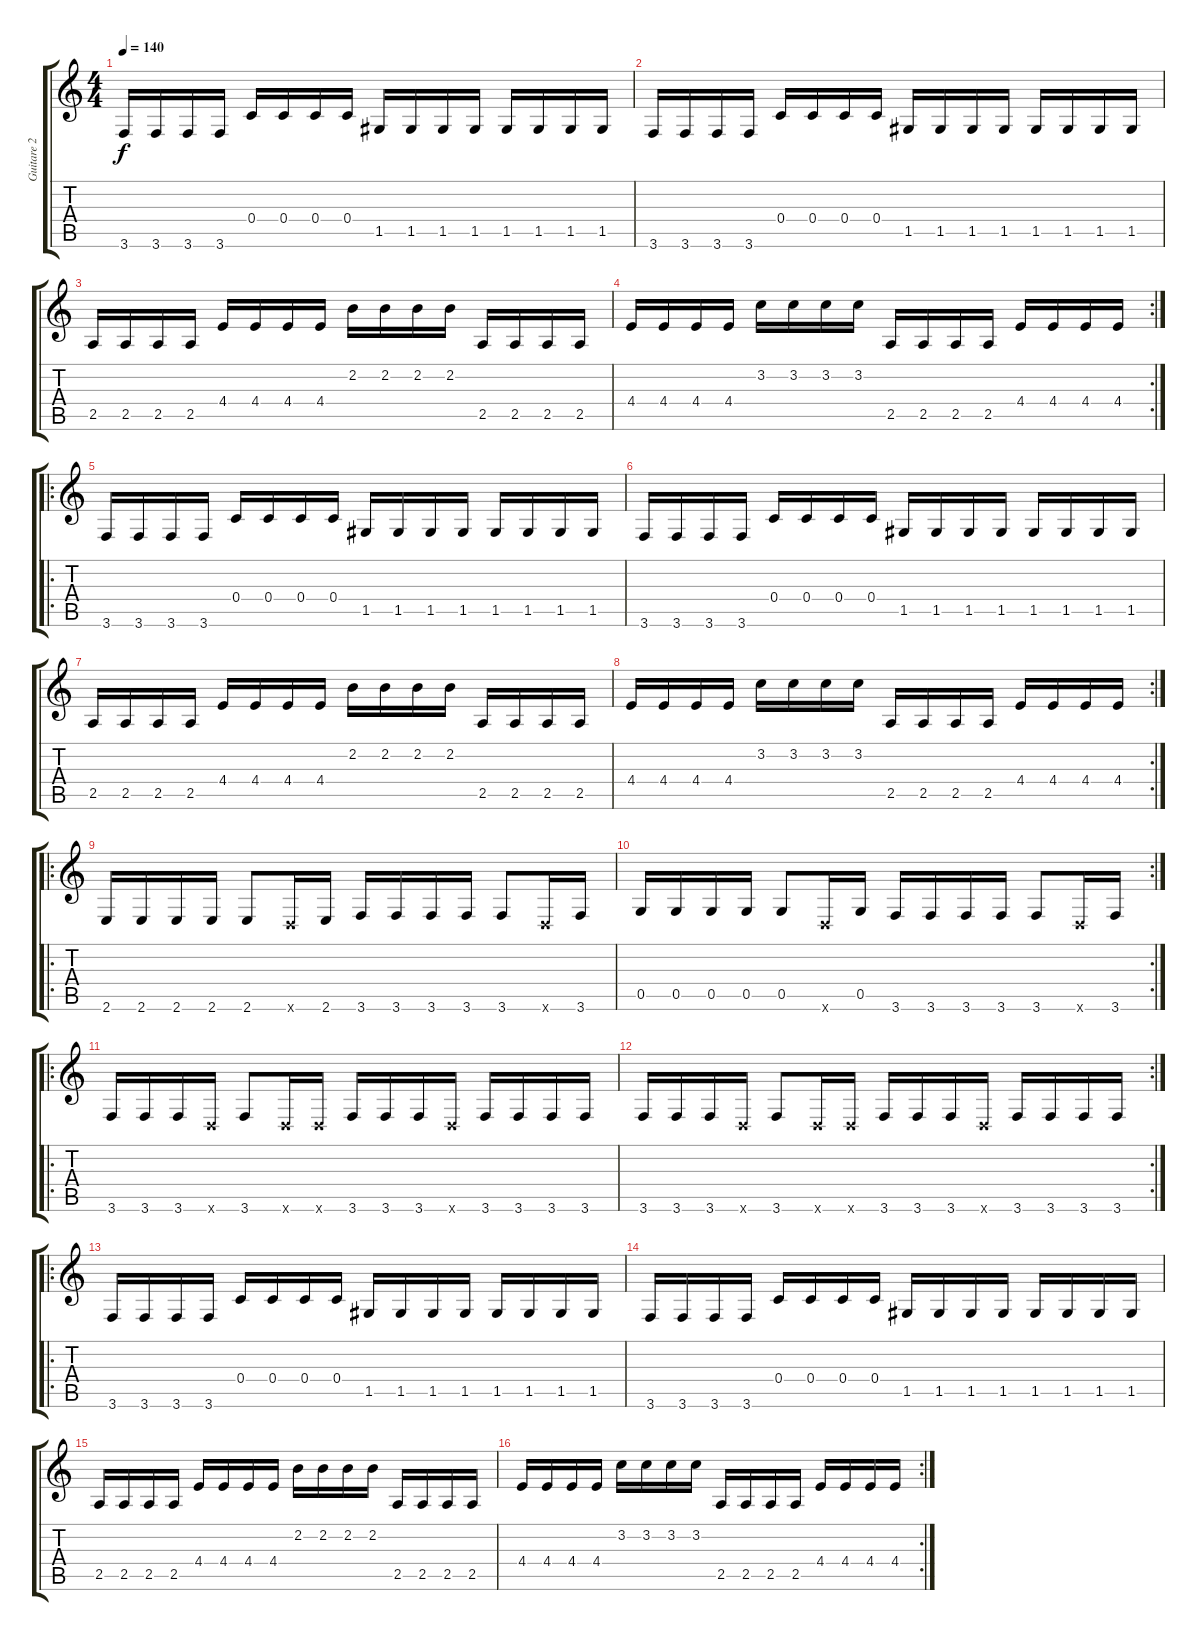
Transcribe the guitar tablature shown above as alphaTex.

\track ("Guitare 2" "Guitare 2") {instrument distortionguitar}
\staff {score tabs}
\tuning (D4 A3 F3 C3 G2 D2) {hide}
\ts (4 4)
\tempo 140
\clef g2
\ks c
3.6.16{dy f instrument distortionguitar} 3.6.16 3.6.16 3.6.16 0.4.16 0.4.16 0.4.16 0.4.16 1.5.16 1.5.16 1.5.16 1.5.16 1.5.16 1.5.16 1.5.16 1.5.16 |
3.6.16 3.6.16 3.6.16 3.6.16 0.4.16 0.4.16 0.4.16 0.4.16 1.5.16 1.5.16 1.5.16 1.5.16 1.5.16 1.5.16 1.5.16 1.5.16 |
2.5.16 2.5.16 2.5.16 2.5.16 4.4.16 4.4.16 4.4.16 4.4.16 2.2.16 2.2.16 2.2.16 2.2.16 2.5.16 2.5.16 2.5.16 2.5.16 |
\rc 2
4.4.16 4.4.16 4.4.16 4.4.16 3.2.16 3.2.16 3.2.16 3.2.16 2.5.16 2.5.16 2.5.16 2.5.16 4.4.16 4.4.16 4.4.16 4.4.16 |
\ro
3.6.16 3.6.16 3.6.16 3.6.16 0.4.16 0.4.16 0.4.16 0.4.16 1.5.16 1.5.16 1.5.16 1.5.16 1.5.16 1.5.16 1.5.16 1.5.16 |
3.6.16 3.6.16 3.6.16 3.6.16 0.4.16 0.4.16 0.4.16 0.4.16 1.5.16 1.5.16 1.5.16 1.5.16 1.5.16 1.5.16 1.5.16 1.5.16 |
2.5.16 2.5.16 2.5.16 2.5.16 4.4.16 4.4.16 4.4.16 4.4.16 2.2.16 2.2.16 2.2.16 2.2.16 2.5.16 2.5.16 2.5.16 2.5.16 |
\rc 2
4.4.16 4.4.16 4.4.16 4.4.16 3.2.16 3.2.16 3.2.16 3.2.16 2.5.16 2.5.16 2.5.16 2.5.16 4.4.16 4.4.16 4.4.16 4.4.16 |
\ro
2.6.16 2.6.16 2.6.16 2.6.16 2.6.8 0.6{x}.16 2.6.16 3.6.16 3.6.16 3.6.16 3.6.16 3.6.8 0.6{x}.16 3.6.16 |
\rc 2
0.5.16 0.5.16 0.5.16 0.5.16 0.5.8 0.6{x}.16 0.5.16 3.6.16 3.6.16 3.6.16 3.6.16 3.6.8 0.6{x}.16 3.6.16 |
\ro
3.6.16 3.6.16 3.6.16 0.6{x}.16 3.6.8 0.6{x}.16 0.6{x}.16 3.6.16 3.6.16 3.6.16 0.6{x}.16 3.6.16 3.6.16 3.6.16 3.6.16 |
\rc 2
3.6.16 3.6.16 3.6.16 0.6{x}.16 3.6.8 0.6{x}.16 0.6{x}.16 3.6.16 3.6.16 3.6.16 0.6{x}.16 3.6.16 3.6.16 3.6.16 3.6.16 |
\ro
3.6.16 3.6.16 3.6.16 3.6.16 0.4.16 0.4.16 0.4.16 0.4.16 1.5.16 1.5.16 1.5.16 1.5.16 1.5.16 1.5.16 1.5.16 1.5.16 |
3.6.16 3.6.16 3.6.16 3.6.16 0.4.16 0.4.16 0.4.16 0.4.16 1.5.16 1.5.16 1.5.16 1.5.16 1.5.16 1.5.16 1.5.16 1.5.16 |
2.5.16 2.5.16 2.5.16 2.5.16 4.4.16 4.4.16 4.4.16 4.4.16 2.2.16 2.2.16 2.2.16 2.2.16 2.5.16 2.5.16 2.5.16 2.5.16 |
\rc 2
4.4.16 4.4.16 4.4.16 4.4.16 3.2.16 3.2.16 3.2.16 3.2.16 2.5.16 2.5.16 2.5.16 2.5.16 4.4.16 4.4.16 4.4.16 4.4.16
